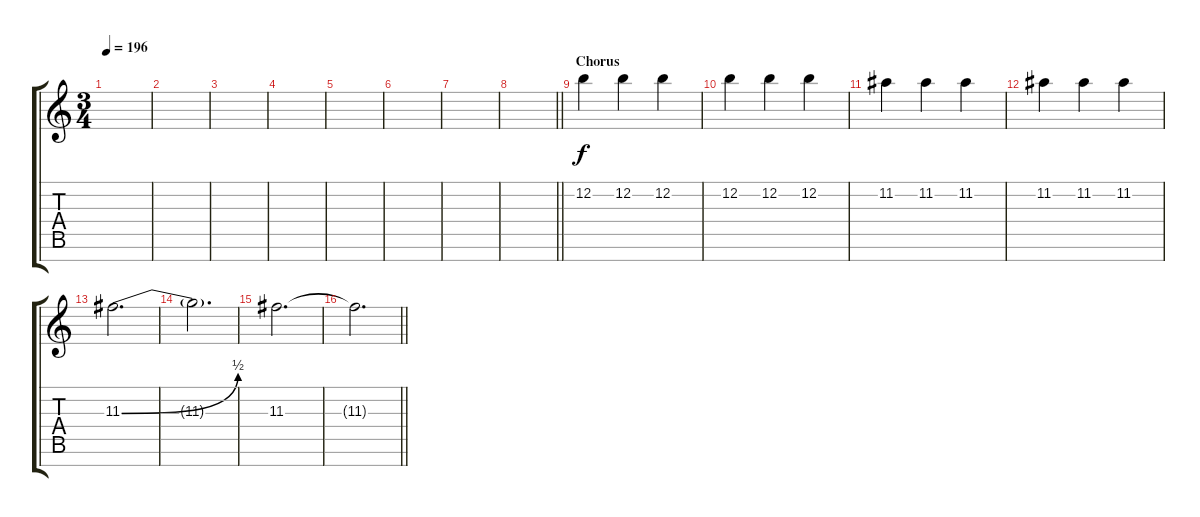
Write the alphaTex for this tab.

\track "" {instrument overdrivenguitar}
\staff {score tabs}
\tuning (E4 B3 G3 D3 A2 E2 B1) {hide}
\ts (3 4)
\tempo 196
\clef g2
\ks c
|
|
|
|
|
|
|
\barLineRight lightlight
|
\section ("" "Chorus")
12.2.4 12.2.4 12.2.4 |
12.2.4 12.2.4 12.2.4 |
11.2.4 11.2.4 11.2.4 |
11.2.4 11.2.4 11.2.4 |
11.3{be (bend 0 0 60 2)}.2{d} |
11.3{t}.2{d} |
11.3.2{d} |
\barLineRight lightlight
11.3{t}.2{d}
